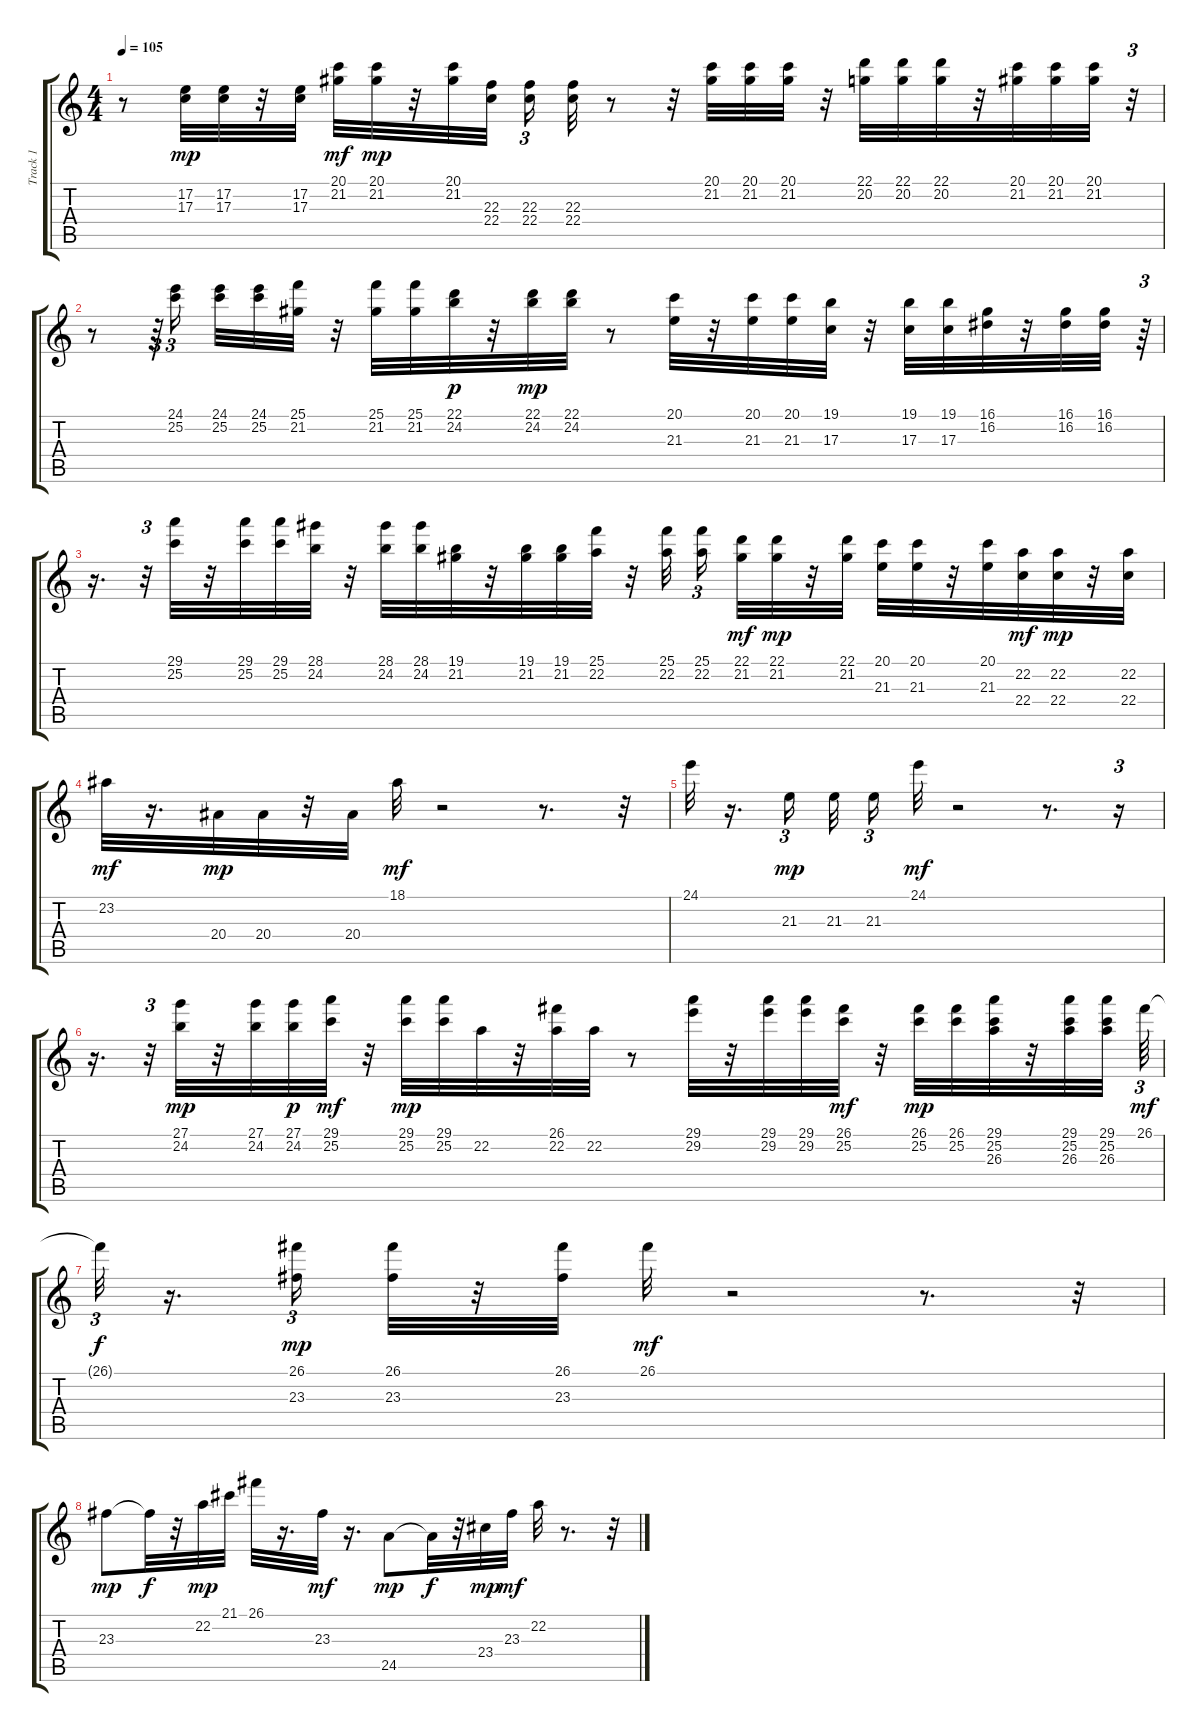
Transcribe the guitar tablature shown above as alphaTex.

\track ("Track 1" "Track 1") {instrument piccolo}
\staff {score tabs}
\tuning (E4 B3 G3 D3 A2 E2) {hide}
\ts (4 4)
\tempo 105
\clef g2
\ks c
r.8{dy mp} (17.2 17.3).32 (17.2 17.3).32 r.32 (17.2 17.3).32 (20.1 21.2).32{dy mf} (20.1 21.2).32{dy mp} r.32 (20.1 21.2).32 (22.3 22.4).32{beam splitsecondary} (22.3 22.4).16{tu (3 2)} (22.3 22.4).32 r.8 r.32 (20.1 21.2).32 (20.1 21.2).32 (20.1 21.2).32 r.32 (22.1 20.2).32 (22.1 20.2).32 (22.1 20.2).32 r.32 (20.1 21.2).32 (20.1 21.2).32 (20.1 21.2).32 r.32{tu (3 2)} |
r.8 r.64{tu (3 2)} (24.1 25.2).16{tu (3 2) beam splitsecondary} (24.1 25.2).32 (24.1 25.2).32 (25.1 21.2).32 r.32 (25.1 21.2).32 (25.1 21.2).32 (22.1 24.2).32{dy p} r.32 (22.1 24.2).32{dy mp} (22.1 24.2).32 r.8 (20.1 21.3).32 r.32 (20.1 21.3).32 (20.1 21.3).32 (19.1 17.3).32 r.32 (19.1 17.3).32 (19.1 17.3).32 (16.1 16.2).32 r.32 (16.1 16.2).32 (16.1 16.2).32 r.64{tu (3 2)} |
r.16{d} r.32{tu (3 2)} (29.1 25.2).32 r.32 (29.1 25.2).32 (29.1 25.2).32 (28.1 24.2).32 r.32 (28.1 24.2).32 (28.1 24.2).32 (19.1 21.2).32 r.32 (19.1 21.2).32 (19.1 21.2).32 (25.1 22.2).32 r.32 (25.1 22.2).32{beam splitsecondary} (25.1 22.2).16{tu (3 2) beam splitsecondary} (22.1 21.2).32{dy mf} (22.1 21.2).32{dy mp} r.32 (22.1 21.2).32 (20.1 21.3).32 (20.1 21.3).32 r.32 (20.1 21.3).32 (22.2 22.4).32{dy mf} (22.2 22.4).32{dy mp} r.32 (22.2 22.4).32 |
23.2.32{dy mf} r.16{d} 20.4.32{dy mp} 20.4.32 r.32 20.4.32 18.1.32{dy mf} r.2 r.8{d} r.32 |
24.1.32 r.16{d} 21.3.16{tu (3 2) dy mp beam splitsecondary} 21.3.32{beam splitsecondary} 21.3.16{tu (3 2)} 24.1.32{dy mf} r.2 r.8{d} r.16{tu (3 2)} |
r.16{d} r.32{tu (3 2)} (27.1 24.2).32{dy mp} r.32 (27.1 24.2).32 (27.1 24.2).32{dy p} (29.1 25.2).32{dy mf} r.32 (29.1 25.2).32{dy mp} (29.1 25.2).32 22.2.32 r.32 (26.1 22.2).32 22.2.32 r.8 (29.1 29.2).32 r.32 (29.1 29.2).32 (29.1 29.2).32 (26.1 25.2).32{dy mf} r.32 (26.1 25.2).32{dy mp} (26.1 25.2).32 (29.1 25.2 26.3).32 r.32 (29.1 25.2 26.3).32 (29.1 25.2 26.3).32{beam splitsecondary} 26.1.64{tu (3 2) dy mf} |
26.1{t}.32{tu (3 2) dy f} r.16{d} (26.1 23.3).16{tu (3 2) dy mp} (26.1 23.3).32 r.32 (26.1 23.3).32 26.1.32{dy mf} r.2 r.8{d} r.32 |
23.3.8{dy mp} 23.3{t}.32{dy f} r.32 22.2.32{dy mp} 21.1.32 26.1.32 r.16{d} 23.3.32{dy mf} r.16{d} 24.5.8{dy mp} 24.5{t}.32{dy f} r.32 23.4.32{dy mp} 23.3.32{dy mf} 22.2.32 r.8{d} r.32
